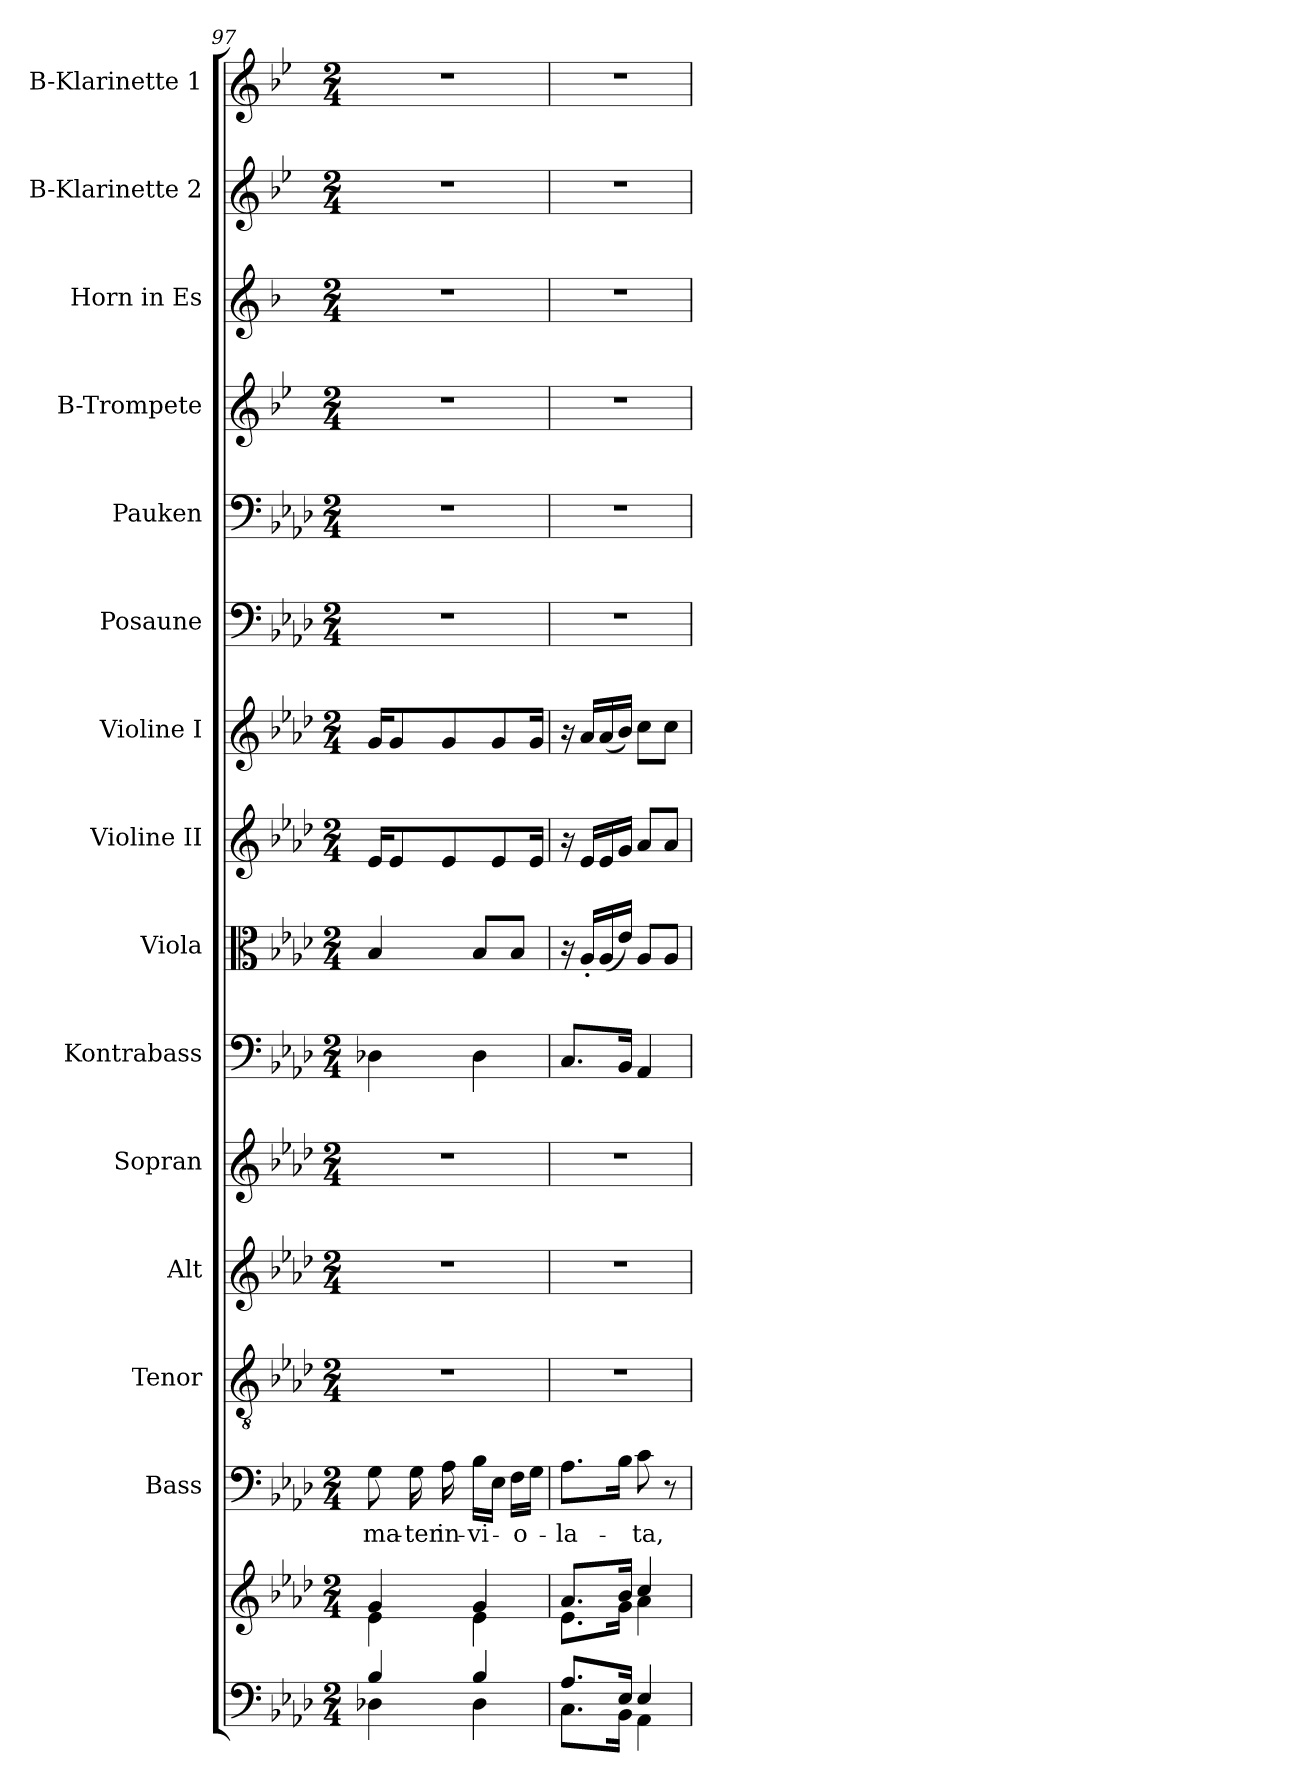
**kern	**kern	**kern	**text	**kern	**kern	**kern	**kern	**kern	**kern	**kern	**kern	**kern	**kern	**kern	**kern	**kern
*part15	*part15	*part14	*part14	*part13	*part12	*part11	*part10	*part9	*part8	*part7	*part6	*part5	*part4	*part3	*part2	*part1
*staff16	*staff15	*staff14	*staff14	*staff13	*staff12	*staff11	*staff10	*staff9	*staff8	*staff7	*staff6	*staff5	*staff4	*staff3	*staff2	*staff1
*	*	*I"Bass	*	*I"Tenor	*I"Alt	*I"Sopran	*I"Kontrabass	*I"Viola	*I"Violine II	*I"Violine I	*I"Posaune	*I"Pauken	*I"B-Trompete	*I"Horn in Es	*I"B-Klarinette 2	*I"B-Klarinette 1
*	*	*I'B.	*	*I'T.	*I'A.	*I'S.	*I'Kb.	*I'Vla.	*I'Vl. II	*I'Vl. I	*I'Pos.	*I'Pk.	*I'B Trp.	*	*I'B Kl. 2	*I'B Kl. 1
*clefF4	*clefG2	*clefF4	*	*clefGv2	*clefG2	*clefG2	*clefF4	*clefC3	*clefG2	*clefG2	*clefF4	*clefF4	*clefG2	*clefG2	*clefG2	*clefG2
*	*	*	*	*	*	*	*ITrd7c12	*	*	*	*	*	*ITrd1c2	*ITrd5c9	*ITrd1c2	*ITrd1c2
*k[b-e-a-d-]	*k[b-e-a-d-]	*k[b-e-a-d-]	*	*k[b-e-a-d-]	*k[b-e-a-d-]	*k[b-e-a-d-]	*k[b-e-a-d-]	*k[b-e-a-d-]	*k[b-e-a-d-]	*k[b-e-a-d-]	*k[b-e-a-d-]	*k[b-e-a-d-]	*k[b-e-a-d-]	*k[b-e-a-d-]	*k[b-e-a-d-]	*k[b-e-a-d-]
*A-:	*A-:	*A-:	*	*A-:	*A-:	*A-:	*A-:	*A-:	*A-:	*A-:	*A-:	*A-:	*A-:	*A-:	*A-:	*A-:
*M2/4	*M2/4	*M2/4	*	*M2/4	*M2/4	*M2/4	*M2/4	*M2/4	*M2/4	*M2/4	*M2/4	*M2/4	*M2/4	*M2/4	*M2/4	*M2/4
=97	=97	=97	=97	=97	=97	=97	=97	=97	=97	=97	=97	=97	=97	=97	=97	=97
*^	*^	*	*	*	*	*	*	*	*	*	*	*	*	*	*	*
!	!	!	!	!	!LO:LY:b	!	!	!	!	!	!	!	!	!	!	!	!	!
4B-/	4D-X\	4g/	4e-\	8G\	ma-	2r	2r	2r	4DD-X\	4B-/	16e-/KL	16g/KL	2r	2r	2r	2r	2r	2r
.	.	.	.	.	.	.	.	.	.	.	8e-/	8g/	.	.	.	.	.	.
!	!	!	!	!	!LO:LY:b	!	!	!	!	!	!	!	!	!	!	!	!	!
.	.	.	.	16G\	-ter	.	.	.	.	.	.	.	.	.	.	.	.	.
!	!	!	!	!	!LO:LY:b	!	!	!	!	!	!	!	!	!	!	!	!	!
.	.	.	.	16A-\	in-	.	.	.	.	.	8e-/	8g/	.	.	.	.	.	.
!	!	!	!	!	!LO:LY:b	!	!	!	!	!	!	!	!	!	!	!	!	!
4B-/	4D-\	4g/	4e-\	16B-\LL	-vi-	.	.	.	4DD-\	8B-/L	.	.	.	.	.	.	.	.
.	.	.	.	16E-\JJ	.	.	.	.	.	.	8e-/	8g/	.	.	.	.	.	.
!	!	!	!	!	!LO:LY:b	!	!	!	!	!	!	!	!	!	!	!	!	!
.	.	.	.	16F\LL	-o-	.	.	.	.	8B-/J	.	.	.	.	.	.	.	.
.	.	.	.	16G\JJ	.	.	.	.	.	.	16e-/Jk	16g/Jk	.	.	.	.	.	.
!!LO:PB:g=z
=98	=98	=98	=98	=98	=98	=98	=98	=98	=98	=98	=98	=98	=98	=98	=98	=98	=98	=98
!	!	!	!	!	!LO:LY:b	!	!	!	!	!	!	!	!	!	!	!	!	!
8.A-/L	8.C\L	8.a-/L	8.e-\L	8.A-\L	-la-	2r	2r	2r	8.CC/L	16r	16r	16r	2r	2r	2r	2r	2r	2r
.	.	.	.	.	.	.	.	.	.	16A-'</LL	16e-/LL	16a-/LL	.	.	.	.	.	.
.	.	.	.	.	.	.	.	.	.	(<16A-/	16e-/	(<16a-/	.	.	.	.	.	.
16E-/Jk	16BB-\Jk	16b-/Jk	16g\Jk	16B-\Jk	.	.	.	.	16BBB-/Jk	16e-/JJ)	16g/JJ	16b-/JJ)	.	.	.	.	.	.
!	!	!	!	!	!LO:LY:b	!	!	!	!	!	!	!	!	!	!	!	!	!
4E-/	4AA-\	4cc/	4a-\	8c\	-ta,	.	.	.	4AAA-/	8A-/L	8a-/L	8cc\L	.	.	.	.	.	.
.	.	.	.	8r	.	.	.	.	.	8A-/J	8a-/J	8cc\J	.	.	.	.	.	.
*v	*v	*	*	*	*	*	*	*	*	*	*	*	*	*	*	*	*	*
*	*v	*v	*	*	*	*	*	*	*	*	*	*	*	*	*	*	*
=	=	=	=	=	=	=	=	=	=	=	=	=	=	=	=	=
*-	*-	*-	*-	*-	*-	*-	*-	*-	*-	*-	*-	*-	*-	*-	*-	*-
